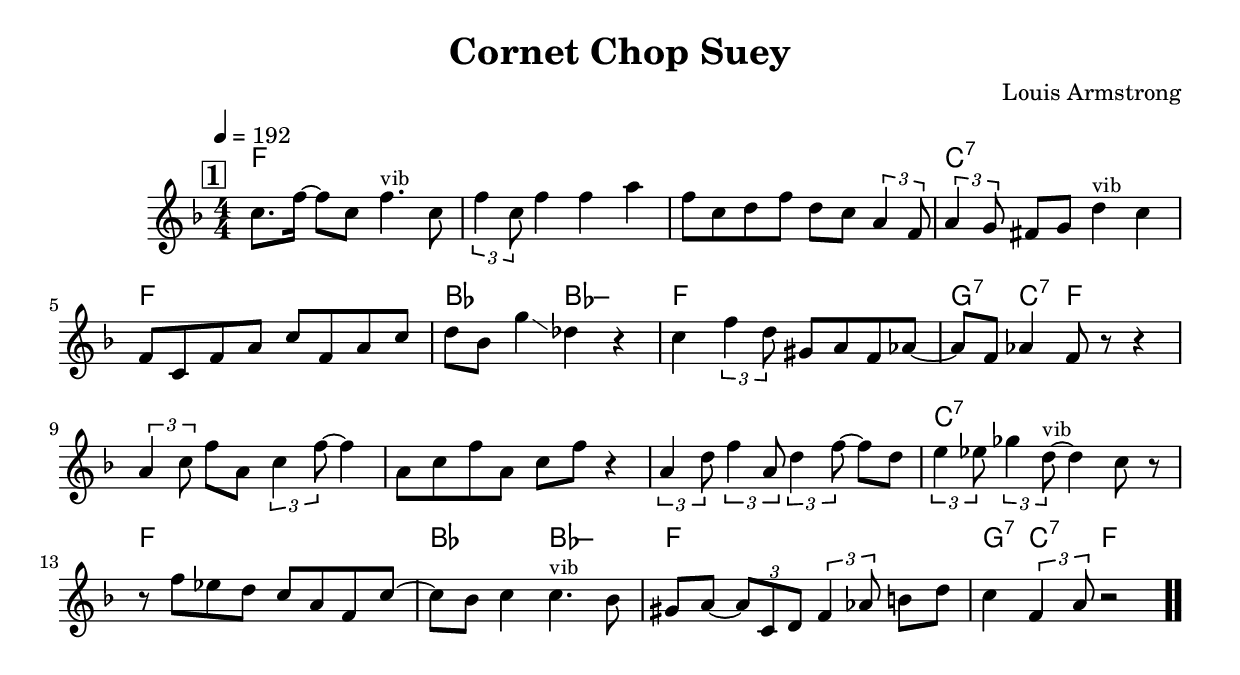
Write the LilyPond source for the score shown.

\version "2.13.2"

#(ly:set-option 'point-and-click #f)

\header {
  title = "Cornet Chop Suey"
  composer = "Louis Armstrong"
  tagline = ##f
}
global =
{
    \override Staff.TimeSignature #'style = #'()
    \time 4/4
    \clef "treble"
    \key f \major
    \override Rest #'direction = #'0
    \override MultiMeasureRest #'staff-position = #0
}
\score
{
<<
    \transpose c' c'

    \new ChordNames { \chords {
      \set majorSevenSymbol = \markup { "maj7" }
      \set minorChordModifier = \markup { \char ##x2013 }
      
      | f1 | s1 | s1 | c1:7 | f1 | bes2 bes2:min | f1 | g4:7 c4:7 f2 
      | s1 | s1 | s1 | c1:7 | f1 | bes2 bes2:min | f1 | g4:7 c4:7 f2|
      }
      }

    \new Staff
    <<
    \transpose c' c'

    {
      \global
  		%\override Score.MetronomeMark #'transparent = ##t
  		%\override Score.MetronomeMark #'stencil = ##f
  		
  		\override HorizontalBracket #'direction = #UP
  		\override HorizontalBracket #'bracket-flare = #'(0 . 0)
  		
  		\override TextSpanner #'dash-fraction = #1.0
  		\override TextSpanner #'bound-details #'left #'text = \markup{ \concat{\draw-line #'(0 . -1.0) \draw-line #'(1.0 . 0) }}
  		\override TextSpanner #'bound-details #'right #'text = \markup{ \concat{ \draw-line #'(1.0 . 0) \draw-line #'(0 . -1.0) }}
          \set Score.markFormatter = #format-mark-box-numbers


      \tempo 4 = 192
      \set Score.currentBarNumber = #1
     
      \bar "||" \mark \default c''8. f''16~ f''8 c''8 f''4.^\markup{\left-align \small vib} c''8 
      | \tuplet 3/2 {f''4 c''8} f''4 f''4 a''4 
      | f''8 c''8 d''8 f''8 d''8 c''8 \tuplet 3/2 {a'4 f'8} 
      | \tuplet 3/2 {a'4 g'8} fis'8 g'8 d''4^\markup{\left-align \small vib} c''4 
      | f'8 c'8 f'8 a'8 c''8 f'8 a'8 c''8 
      | d''8 bes'8 g''4\glissando  des''4\glissando  r4 
      | c''4 \tuplet 3/2 {f''4 d''8} gis'8 a'8 f'8 aes'8~ 
      | aes'8 f'8 aes'4 f'8 r8 r4 
      | \tuplet 3/2 {a'4 c''8} f''8 a'8 \tuplet 3/2 {c''4 f''8~} f''4 
      | a'8 c''8 f''8 a'8 c''8 f''8 r4 
      | \tuplet 3/2 {a'4 d''8} \tuplet 3/2 {f''4 a'8} \tuplet 3/2 {d''4 f''8~} f''8 d''8 
      | \tuplet 3/2 {e''4 es''8} \tuplet 3/2 {ges''4 d''8~^\markup{\left-align \small vib}} d''4 c''8 r8 
      | r8 f''8 es''8 d''8 c''8 a'8 f'8 c''8~ 
      | c''8 bes'8 c''4 c''4.^\markup{\left-align \small vib} bes'8 
      | gis'8 a'8~ \tuplet 3/2 {a'8 c'8 d'8} \tuplet 3/2 {f'4 aes'8} b'8 d''8 
      | c''4 \tuplet 3/2 {f'4 a'8} r2\bar  ".."
    }
    >>
>>    
}
